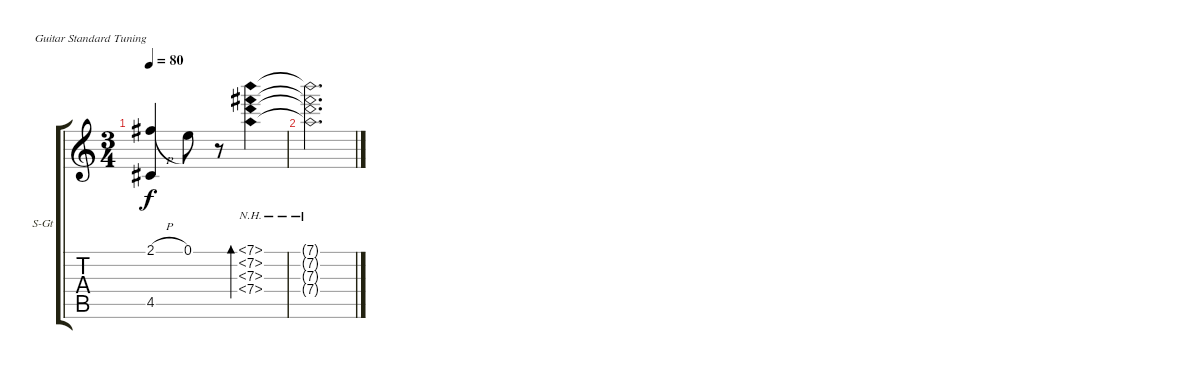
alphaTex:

\bracketExtendMode groupsimilarinstruments
\firstSystemTrackNameOrientation horizontal
\otherSystemsTrackNameOrientation horizontal
\track ("Guitar 2" "S-Gt") {instrument acousticguitarsteel}
\staff {score tabs}
\tuning (E4 B3 G3 D3 A2 E2)
\ts (3 4)
\tempo 80
\clef g2
\ks c
(2.1{h} 4.5).4{dy f} 0.1.8 r.8 (7.1{nh} 7.2{nh} 7.3{nh} 7.4{nh}).4{bd 253} |
(7.4{nh t} 7.3{nh t} 7.2{nh t} 7.1{nh t}).2{d}
